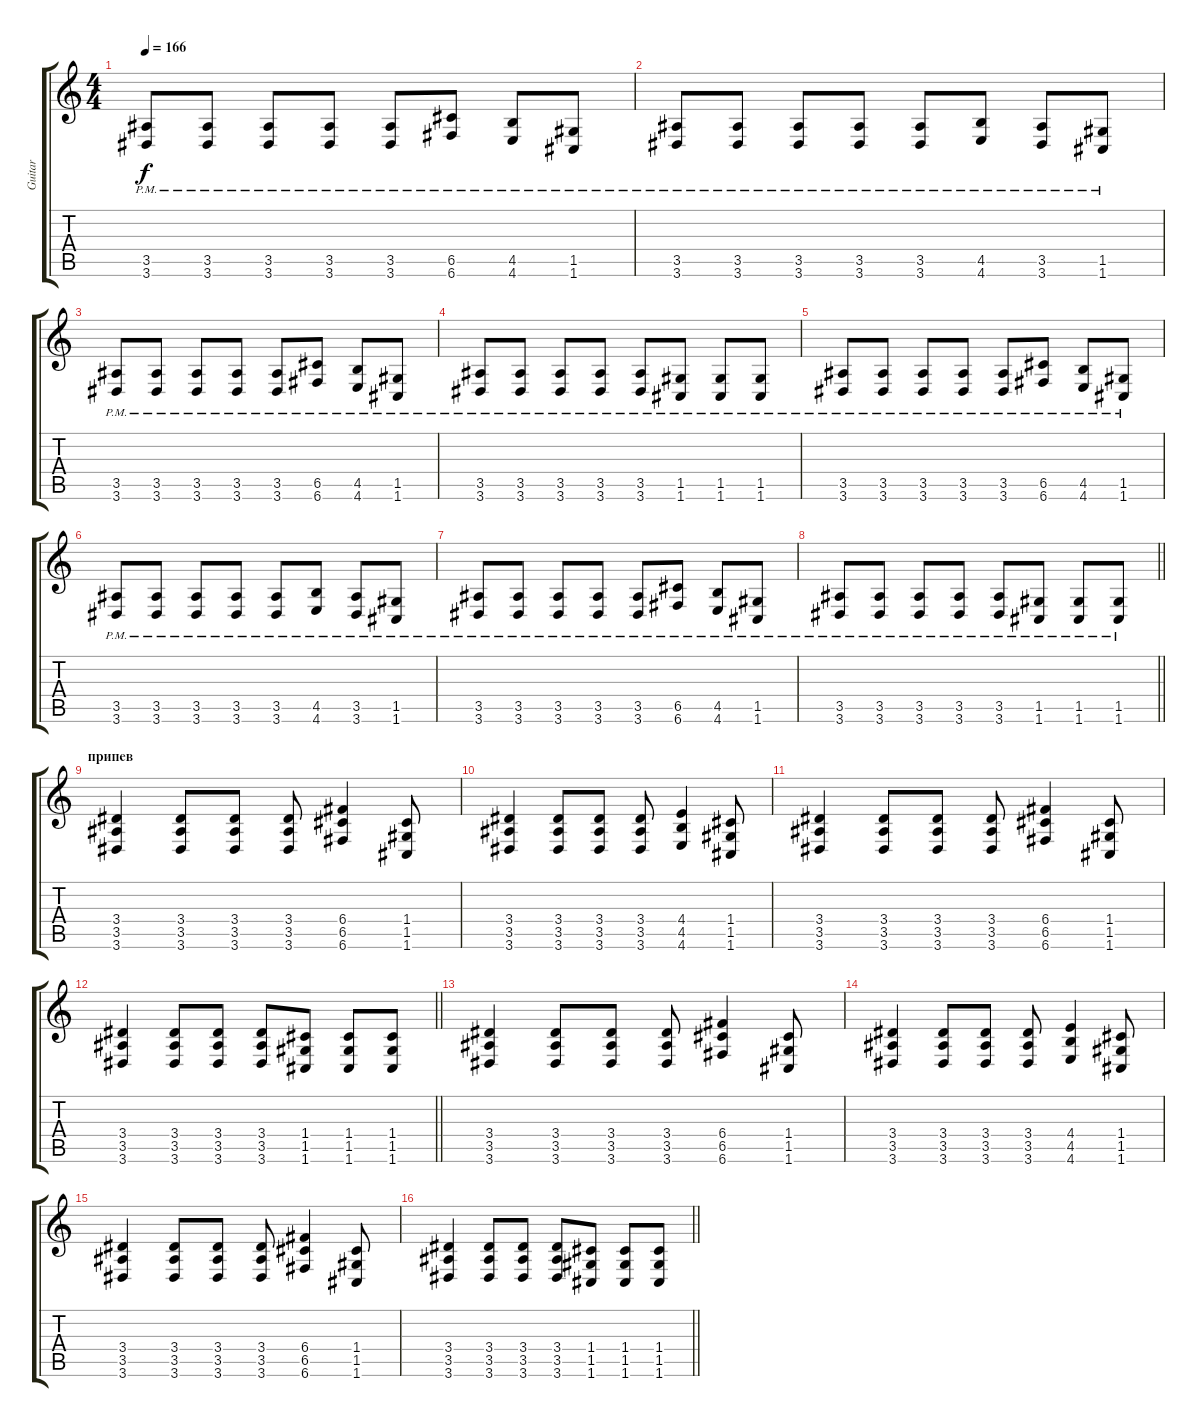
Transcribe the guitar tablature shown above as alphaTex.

\track ("Guitar" "Guitar") {instrument distortionguitar}
\staff {score tabs}
\tuning (D4 A3 F3 C3 G2 C2) {hide}
\ts (4 4)
\section ("" "")
\tempo 166
\clef g2
\ks c
(3.5{pm} 3.6{pm}).8{dy f} (3.5{pm} 3.6{pm}).8 (3.5{pm} 3.6{pm}).8 (3.5{pm} 3.6{pm}).8 (3.5{pm} 3.6{pm}).8 (6.5{pm} 6.6{pm}).8 (4.5{pm} 4.6{pm}).8 (1.5{pm} 1.6{pm}).8 |
(3.5{pm} 3.6{pm}).8 (3.5{pm} 3.6{pm}).8 (3.5{pm} 3.6{pm}).8 (3.5{pm} 3.6{pm}).8 (3.5{pm} 3.6{pm}).8 (4.5{pm} 4.6{pm}).8 (3.5{pm} 3.6{pm}).8 (1.5{pm} 1.6{pm}).8 |
(3.5{pm} 3.6{pm}).8 (3.5{pm} 3.6{pm}).8 (3.5{pm} 3.6{pm}).8 (3.5{pm} 3.6{pm}).8 (3.5{pm} 3.6{pm}).8 (6.5{pm} 6.6{pm}).8 (4.5{pm} 4.6{pm}).8 (1.5{pm} 1.6{pm}).8 |
(3.5{pm} 3.6{pm}).8 (3.5{pm} 3.6{pm}).8 (3.5{pm} 3.6{pm}).8 (3.5{pm} 3.6{pm}).8 (3.5{pm} 3.6{pm}).8 (1.5{pm} 1.6{pm}).8 (1.5{pm} 1.6{pm}).8 (1.5{pm} 1.6{pm}).8 |
(3.5{pm} 3.6{pm}).8 (3.5{pm} 3.6{pm}).8 (3.5{pm} 3.6{pm}).8 (3.5{pm} 3.6{pm}).8 (3.5{pm} 3.6{pm}).8 (6.5{pm} 6.6{pm}).8 (4.5{pm} 4.6{pm}).8 (1.5{pm} 1.6{pm}).8 |
(3.5{pm} 3.6{pm}).8 (3.5{pm} 3.6{pm}).8 (3.5{pm} 3.6{pm}).8 (3.5{pm} 3.6{pm}).8 (3.5{pm} 3.6{pm}).8 (4.5{pm} 4.6{pm}).8 (3.5{pm} 3.6{pm}).8 (1.5{pm} 1.6{pm}).8 |
(3.5{pm} 3.6{pm}).8 (3.5{pm} 3.6{pm}).8 (3.5{pm} 3.6{pm}).8 (3.5{pm} 3.6{pm}).8 (3.5{pm} 3.6{pm}).8 (6.5{pm} 6.6{pm}).8 (4.5{pm} 4.6{pm}).8 (1.5{pm} 1.6{pm}).8 |
\barLineRight lightlight
(3.5{pm} 3.6{pm}).8 (3.5{pm} 3.6{pm}).8 (3.5{pm} 3.6{pm}).8 (3.5{pm} 3.6{pm}).8 (3.5{pm} 3.6{pm}).8 (1.5{pm} 1.6{pm}).8 (1.5{pm} 1.6{pm}).8 (1.5{pm} 1.6{pm}).8 |
\section ("" "припев")
(3.4 3.5 3.6).4 (3.4 3.5 3.6).8 (3.4 3.5 3.6).8 (3.4 3.5 3.6).8 (6.4 6.5 6.6).4 (1.4 1.5 1.6).8 |
(3.4 3.5 3.6).4 (3.4 3.5 3.6).8 (3.4 3.5 3.6).8 (3.4 3.5 3.6).8 (4.4 4.5 4.6).4 (1.4 1.5 1.6).8 |
(3.4 3.5 3.6).4 (3.4 3.5 3.6).8 (3.4 3.5 3.6).8 (3.4 3.5 3.6).8 (6.4 6.5 6.6).4 (1.4 1.5 1.6).8 |
\barLineRight lightlight
(3.4 3.5 3.6).4 (3.4 3.5 3.6).8 (3.4 3.5 3.6).8 (3.4 3.5 3.6).8 (1.4 1.5 1.6).8 (1.4 1.5 1.6).8 (1.4 1.5 1.6).8 |
(3.4 3.5 3.6).4 (3.4 3.5 3.6).8 (3.4 3.5 3.6).8 (3.4 3.5 3.6).8 (6.4 6.5 6.6).4 (1.4 1.5 1.6).8 |
(3.4 3.5 3.6).4 (3.4 3.5 3.6).8 (3.4 3.5 3.6).8 (3.4 3.5 3.6).8 (4.4 4.5 4.6).4 (1.4 1.5 1.6).8 |
(3.4 3.5 3.6).4 (3.4 3.5 3.6).8 (3.4 3.5 3.6).8 (3.4 3.5 3.6).8 (6.4 6.5 6.6).4 (1.4 1.5 1.6).8 |
\barLineRight lightlight
(3.4 3.5 3.6).4 (3.4 3.5 3.6).8 (3.4 3.5 3.6).8 (3.4 3.5 3.6).8 (1.4 1.5 1.6).8 (1.4 1.5 1.6).8 (1.4 1.5 1.6).8
